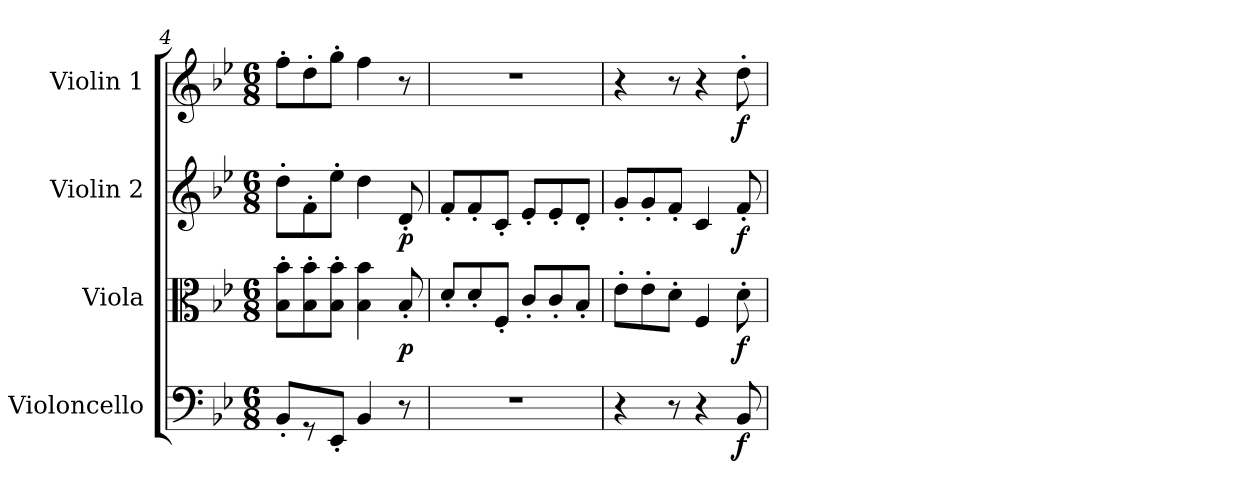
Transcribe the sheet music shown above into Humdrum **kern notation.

**kern	**dynam	**kern	**dynam	**kern	**dynam	**kern	**dynam
*part4	*part4	*part3	*part3	*part2	*part2	*part1	*part1
*staff4	*staff4	*staff3	*staff3	*staff2	*staff2	*staff1	*staff1
*I"Violoncello	*	*I"Viola	*	*I"Violin 2	*	*I"Violin 1	*
*I'Vc	*	*I'Vla	*	*I'Vln	*	*I'Vln	*
*clefF4	*	*clefC3	*	*clefG2	*	*clefG2	*
*k[b-e-]	*	*k[b-e-]	*	*k[b-e-]	*	*k[b-e-]	*
*M6/8	*	*M6/8	*	*M6/8	*	*M6/8	*
=4	=4	=4	=4	=4	=4	=4	=4
8BB-'/L	.	8B-\' 8b-\'L	.	8dd'\L	.	8ff'\L	.
8r	.	8B-\' 8b-\'	.	8f'\	.	8dd'\	.
8EE-'/J	.	8B-\' 8b-\'J	.	8ee-'\J	.	8gg'\J	.
4BB-/	.	4B-\ 4b-\	.	4dd\	.	4ff\	.
!	!	!	!LO:DY:b	!	!LO:DY:b	!	!
8r	.	8B-'/	p	8d'/	p	8r	.
=5	=5	=5	=5	=5	=5	=5	=5
2.r	.	8d'/L	.	8f'/L	.	2.r	.
.	.	8d'/	.	8f'/	.	.	.
.	.	8F'/J	.	8c'/J	.	.	.
.	.	8c'/L	.	8e-'/L	.	.	.
.	.	8c'/	.	8e-'/	.	.	.
.	.	8B-'/J	.	8d'/J	.	.	.
=6	=6	=6	=6	=6	=6	=6	=6
4r	.	8e-'\L	.	8g'/L	.	4r	.
.	.	8e-'\	.	8g'/	.	.	.
8r	.	8d'\J	.	8f'/J	.	8r	.
4r	.	4F/	.	4c/	.	4r	.
!	!LO:DY:b	!	!LO:DY:b	!	!LO:DY:b	!	!LO:DY:b
8BB-/	f	8d'\	f	8f'/	f	8dd'\	f
=	=	=	=	=	=	=	=
*-	*-	*-	*-	*-	*-	*-	*-
